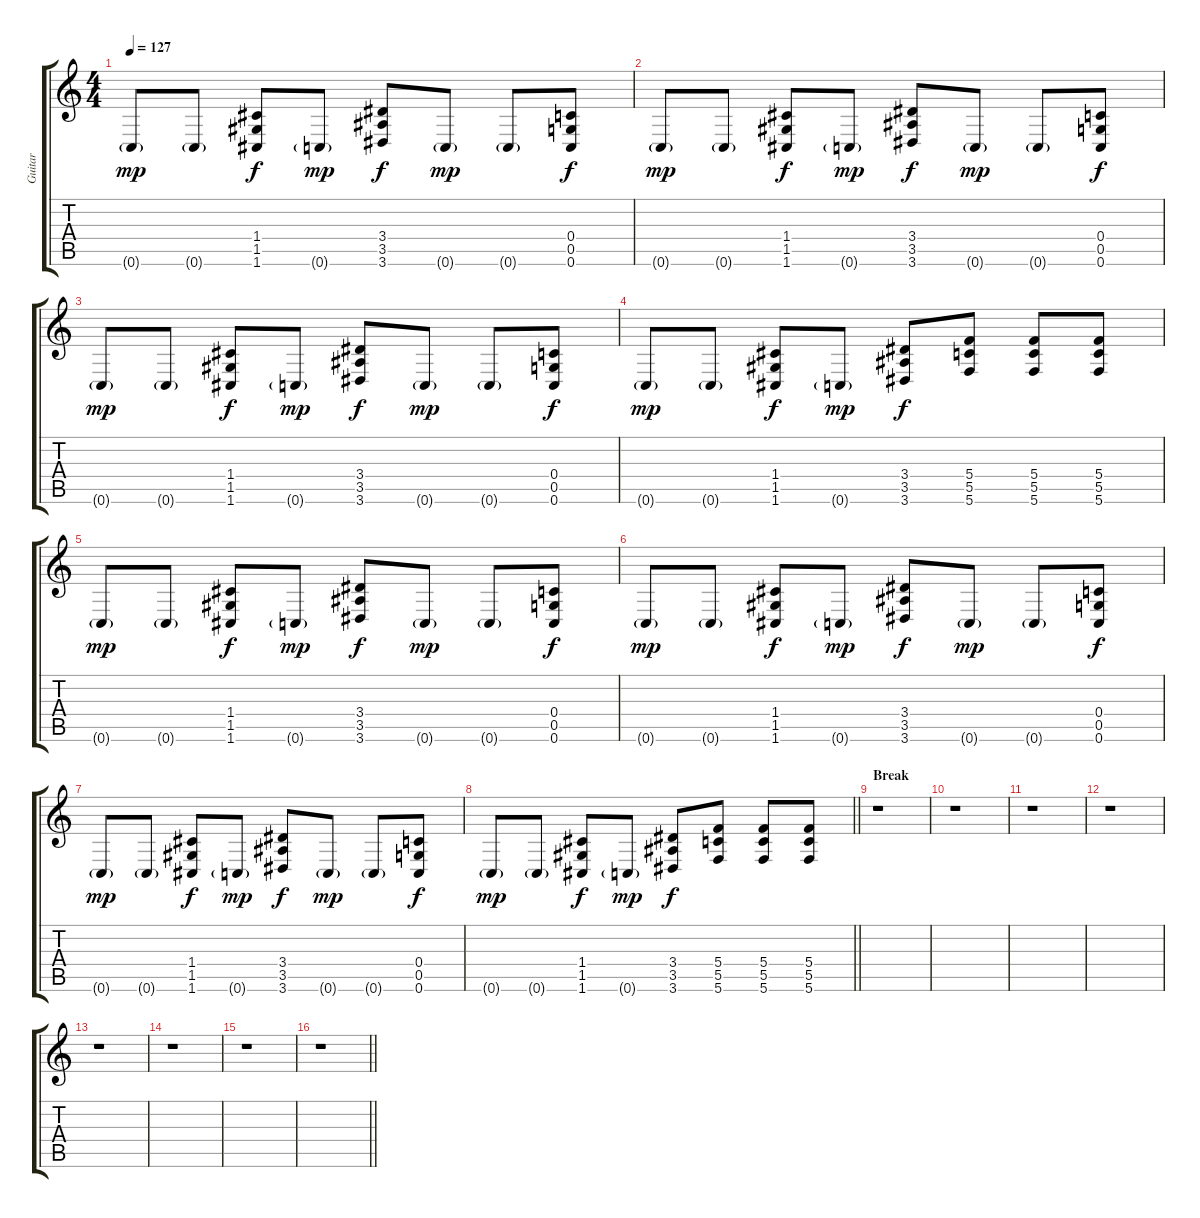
\track ("Guitar" "Guitar") {instrument acousticguitarsteel}
\staff {score tabs}
\tuning (D4 A3 F3 C3 G2 C2) {hide}
\ts (4 4)
\tempo 127
\clef g2
\ks c
0.6{g}.8{dy mp} 0.6{g}.8 (1.4 1.5 1.6).8{dy f} 0.6{g}.8{dy mp} (3.4 3.5 3.6).8{dy f} 0.6{g}.8{dy mp} 0.6{g}.8 (0.4 0.5 0.6).8{dy f} |
0.6{g}.8{dy mp} 0.6{g}.8 (1.4 1.5 1.6).8{dy f} 0.6{g}.8{dy mp} (3.4 3.5 3.6).8{dy f} 0.6{g}.8{dy mp} 0.6{g}.8 (0.4 0.5 0.6).8{dy f} |
0.6{g}.8{dy mp} 0.6{g}.8 (1.4 1.5 1.6).8{dy f} 0.6{g}.8{dy mp} (3.4 3.5 3.6).8{dy f} 0.6{g}.8{dy mp} 0.6{g}.8 (0.4 0.5 0.6).8{dy f} |
0.6{g}.8{dy mp} 0.6{g}.8 (1.4 1.5 1.6).8{dy f} 0.6{g}.8{dy mp} (3.4 3.5 3.6).8{dy f} (5.4 5.5 5.6).8 (5.4 5.5 5.6).8 (5.4 5.5 5.6).8 |
0.6{g}.8{dy mp} 0.6{g}.8 (1.4 1.5 1.6).8{dy f} 0.6{g}.8{dy mp} (3.4 3.5 3.6).8{dy f} 0.6{g}.8{dy mp} 0.6{g}.8 (0.4 0.5 0.6).8{dy f} |
0.6{g}.8{dy mp} 0.6{g}.8 (1.4 1.5 1.6).8{dy f} 0.6{g}.8{dy mp} (3.4 3.5 3.6).8{dy f} 0.6{g}.8{dy mp} 0.6{g}.8 (0.4 0.5 0.6).8{dy f} |
0.6{g}.8{dy mp} 0.6{g}.8 (1.4 1.5 1.6).8{dy f} 0.6{g}.8{dy mp} (3.4 3.5 3.6).8{dy f} 0.6{g}.8{dy mp} 0.6{g}.8 (0.4 0.5 0.6).8{dy f} |
\barLineRight lightlight
0.6{g}.8{dy mp} 0.6{g}.8 (1.4 1.5 1.6).8{dy f} 0.6{g}.8{dy mp} (3.4 3.5 3.6).8{dy f} (5.4 5.5 5.6).8 (5.4 5.5 5.6).8 (5.4 5.5 5.6).8 |
\section ("" "Break")
r.1 |
r.1 |
r.1 |
r.1 |
r.1 |
r.1 |
r.1 |
\barLineRight lightlight
r.1
